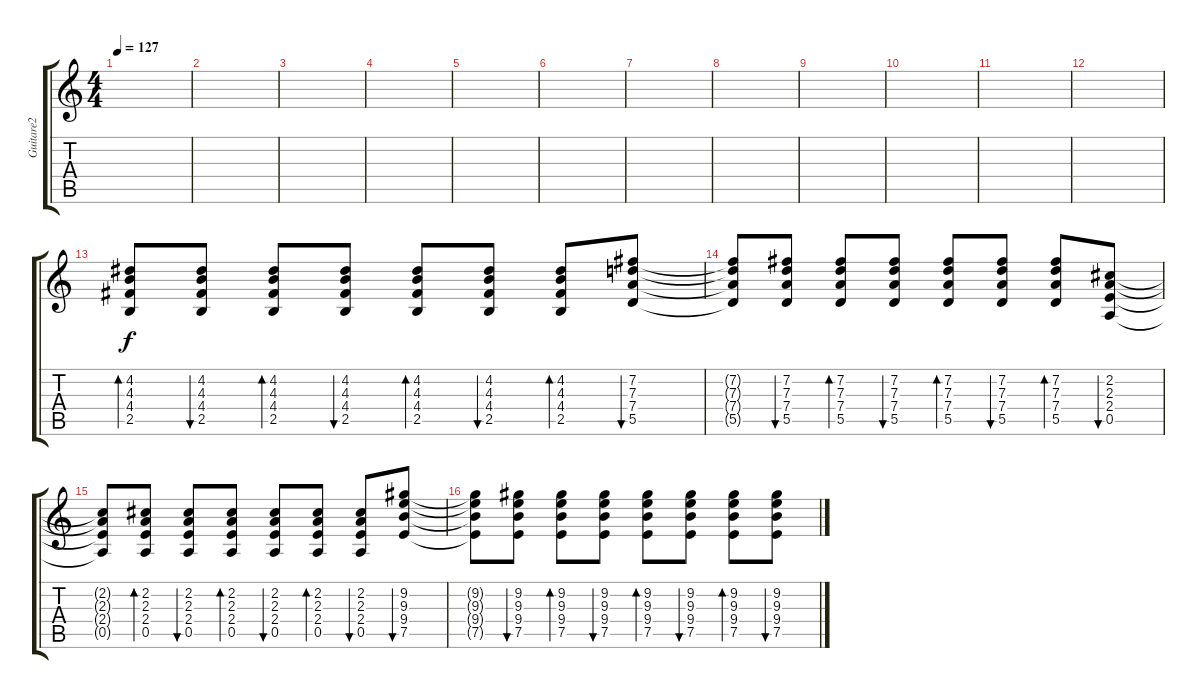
\track ("Guitare2" "Guitare2") {instrument acousticguitarsteel}
\staff {score tabs}
\tuning (E4 B3 G3 D3 A2 E2) {hide}
\ts (4 4)
\tempo 127
\clef g2
\ks c
|
|
|
|
|
|
|
|
|
|
|
|
(4.2 4.3 4.4 2.5).8{bd 30} (4.2 4.3 4.4 2.5).8{bu 30} (4.2 4.3 4.4 2.5).8{bd 30} (4.2 4.3 4.4 2.5).8{bu 30} (4.2 4.3 4.4 2.5).8{bd 30} (4.2 4.3 4.4 2.5).8{bu 30} (4.2 4.3 4.4 2.5).8{bd 30} (7.2 7.3 7.4 5.5).8{bu 30} |
(7.2{t} 7.3{t} 7.4{t} 5.5{t}).8 (7.2 7.3 7.4 5.5).8{bu 30} (7.2 7.3 7.4 5.5).8{bd 30} (7.2 7.3 7.4 5.5).8{bu 30} (7.2 7.3 7.4 5.5).8{bd 30} (7.2 7.3 7.4 5.5).8{bu 30} (7.2 7.3 7.4 5.5).8{bd 30} (2.2 2.3 2.4 0.5).8{bu 30} |
(2.2{t} 2.3{t} 2.4{t} 0.5{t}).8 (2.2 2.3 2.4 0.5).8{bd 30} (2.2 2.3 2.4 0.5).8{bu 30} (2.2 2.3 2.4 0.5).8{bd 30} (2.2 2.3 2.4 0.5).8{bu 30} (2.2 2.3 2.4 0.5).8{bd 30} (2.2 2.3 2.4 0.5).8{bu 30} (9.2 9.3 9.4 7.5).8{bu 30} |
(9.2{t} 9.3{t} 9.4{t} 7.5{t}).8 (9.2 9.3 9.4 7.5).8{bu 30} (9.2 9.3 9.4 7.5).8{bd 30} (9.2 9.3 9.4 7.5).8{bu 30} (9.2 9.3 9.4 7.5).8{bd 30} (9.2 9.3 9.4 7.5).8{bu 30} (9.2 9.3 9.4 7.5).8{bd 30} (9.2 9.3 9.4 7.5).8{bu 30}
